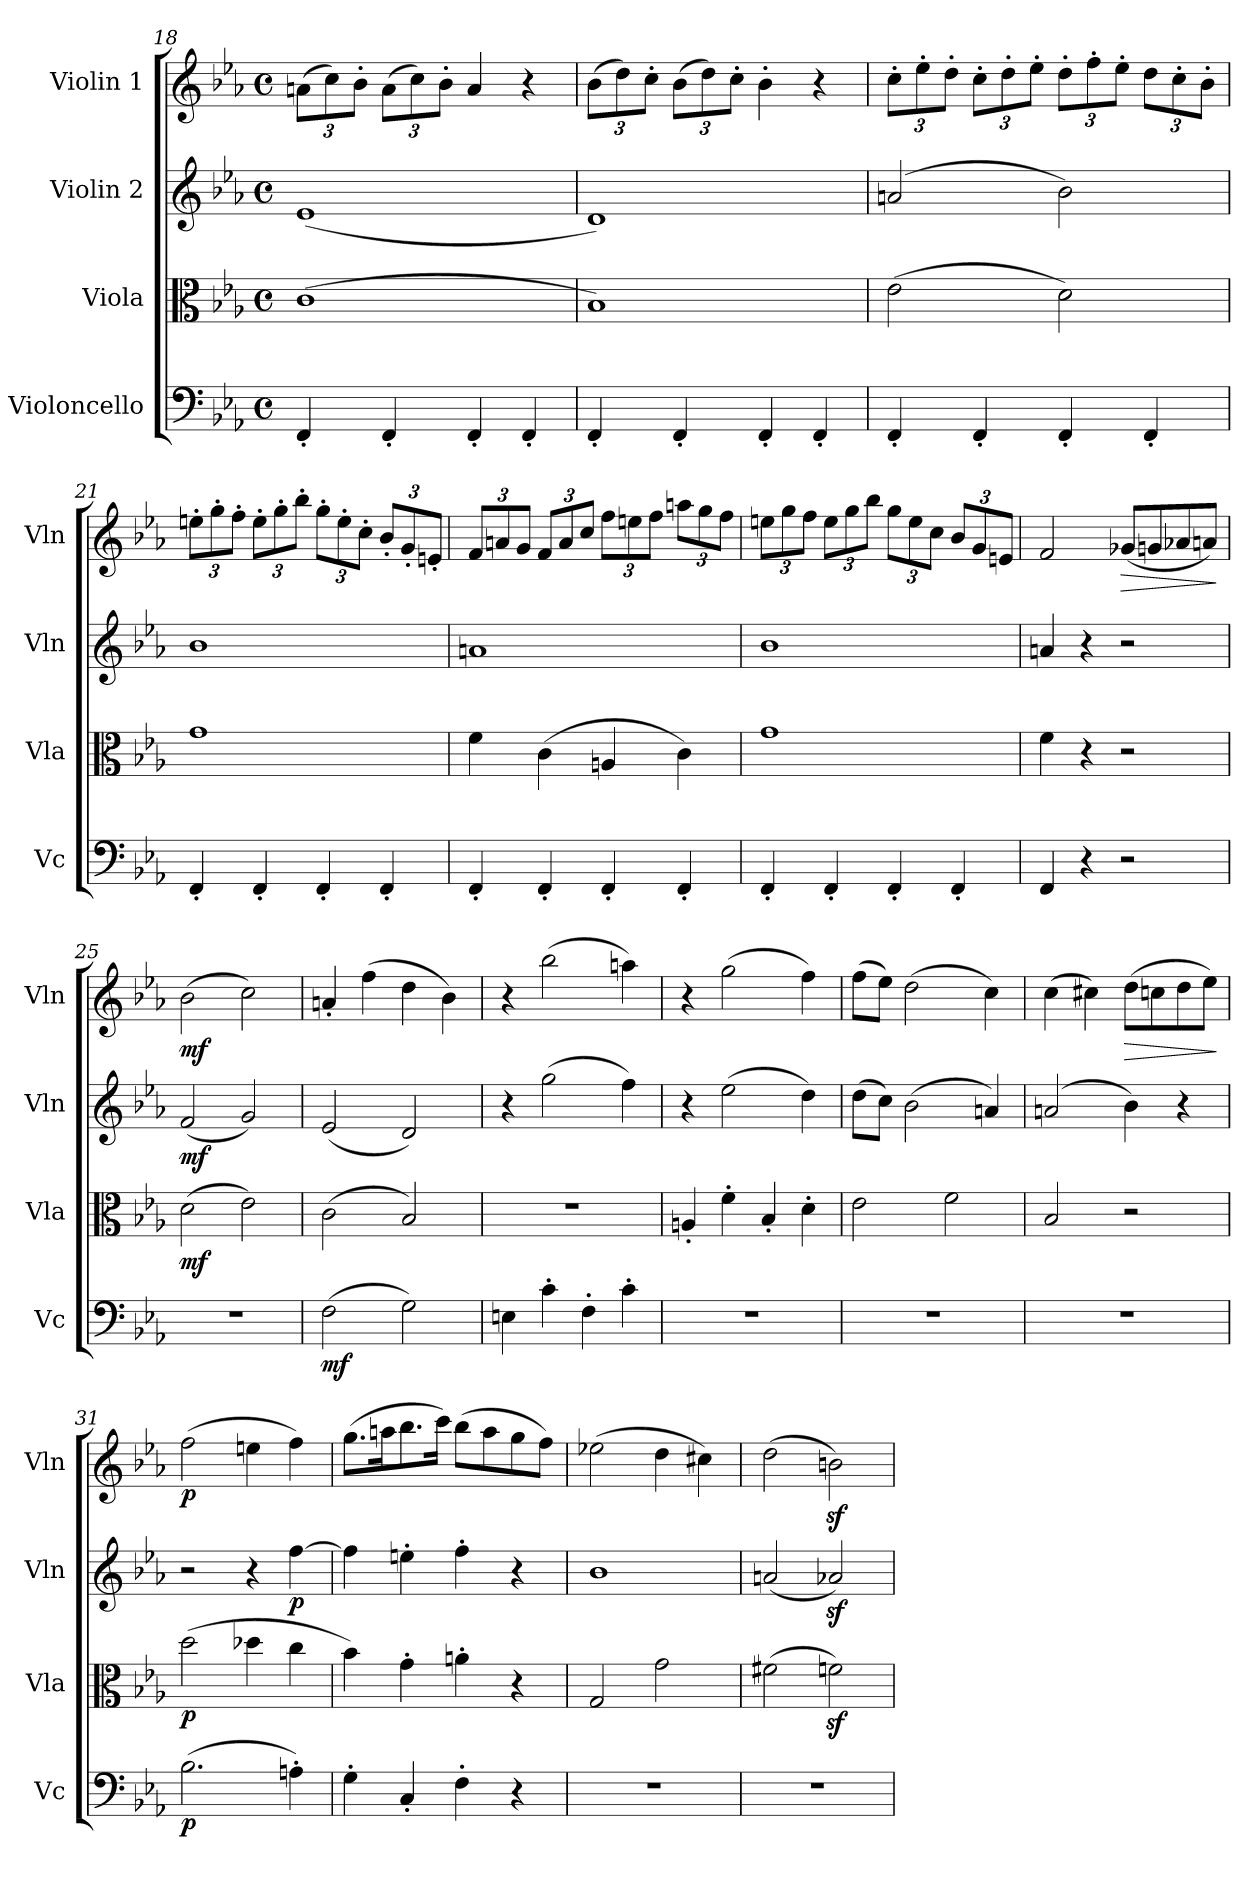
**kern	**dynam	**kern	**dynam	**kern	**dynam	**kern	**dynam
*part4	*part4	*part3	*part3	*part2	*part2	*part1	*part1
*staff4	*staff4	*staff3	*staff3	*staff2	*staff2	*staff1	*staff1
*I"Violoncello	*	*I"Viola	*	*I"Violin 2	*	*I"Violin 1	*
*I'Vc	*	*I'Vla	*	*I'Vln	*	*I'Vln	*
*clefF4	*	*clefC3	*	*clefG2	*	*clefG2	*
*k[b-e-a-]	*	*k[b-e-a-]	*	*k[b-e-a-]	*	*k[b-e-a-]	*
*M4/4	*	*M4/4	*	*M4/4	*	*M4/4	*
*met(c)	*	*met(c)	*	*met(c)	*	*met(c)	*
*	*	*	*	*	*	*Xbrackettup	*
=18	=18	=18	=18	=18	=18	=18	=18
4FF'/	.	(>1c	.	(<1e-	.	(>12an\L	.
.	.	.	.	.	.	12cc\)	.
.	.	.	.	.	.	12b-'\J	.
4FF'/	.	.	.	.	.	(>12a\L	.
.	.	.	.	.	.	12cc\)	.
.	.	.	.	.	.	12b-'\J	.
4FF'/	.	.	.	.	.	4a/	.
4FF'/	.	.	.	.	.	4r	.
!!LO:PB:g=z
=19	=19	=19	=19	=19	=19	=19	=19
4FF'/	.	1B-)	.	1d)	.	(>12b-\L	.
.	.	.	.	.	.	12dd\)	.
.	.	.	.	.	.	12cc'\J	.
4FF'/	.	.	.	.	.	(>12b-\L	.
.	.	.	.	.	.	12dd\)	.
.	.	.	.	.	.	12cc'\J	.
4FF'/	.	.	.	.	.	4b-'\	.
4FF'/	.	.	.	.	.	4r	.
=20	=20	=20	=20	=20	=20	=20	=20
4FF'/	.	(>2e-\	.	(>2an/	.	12cc'\L	.
.	.	.	.	.	.	12ee-'\	.
.	.	.	.	.	.	12dd'\J	.
4FF'/	.	.	.	.	.	12cc'\L	.
.	.	.	.	.	.	12dd'\	.
.	.	.	.	.	.	12ee-'\J	.
4FF'/	.	2d\)	.	2b-\)	.	12dd'\L	.
.	.	.	.	.	.	12ff'\	.
.	.	.	.	.	.	12ee-'\J	.
4FF'/	.	.	.	.	.	12dd\L	.
.	.	.	.	.	.	12cc'\	.
.	.	.	.	.	.	12b-'\J	.
=21	=21	=21	=21	=21	=21	=21	=21
4FF'/	.	1g	.	1b-	.	12een'\L	.
.	.	.	.	.	.	12gg'\	.
.	.	.	.	.	.	12ff'\J	.
4FF'/	.	.	.	.	.	12ee'\L	.
.	.	.	.	.	.	12gg'\	.
.	.	.	.	.	.	12bb-'\J	.
4FF'/	.	.	.	.	.	12gg'\L	.
.	.	.	.	.	.	12ee'\	.
.	.	.	.	.	.	12cc'\J	.
4FF'/	.	.	.	.	.	12b-'/L	.
.	.	.	.	.	.	12g'/	.
.	.	.	.	.	.	12en'/J	.
=22	=22	=22	=22	=22	=22	=22	=22
4FF'/	.	4f\	.	1an	.	12f/L	.
.	.	.	.	.	.	12an/	.
.	.	.	.	.	.	12g/J	.
4FF'/	.	(>4c\	.	.	.	12f/L	.
.	.	.	.	.	.	12a/	.
.	.	.	.	.	.	12cc/J	.
4FF'/	.	4An/	.	.	.	12ff\L	.
.	.	.	.	.	.	12een\	.
.	.	.	.	.	.	12ff\J	.
4FF'/	.	4c\)	.	.	.	12aan\L	.
.	.	.	.	.	.	12gg\	.
.	.	.	.	.	.	12ff\J	.
!!LO:LB:g=z
=23	=23	=23	=23	=23	=23	=23	=23
4FF'/	.	1g	.	1b-	.	12een\L	.
.	.	.	.	.	.	12gg\	.
.	.	.	.	.	.	12ff\J	.
4FF'/	.	.	.	.	.	12ee\L	.
.	.	.	.	.	.	12gg\	.
.	.	.	.	.	.	12bb-\J	.
4FF'/	.	.	.	.	.	12gg\L	.
.	.	.	.	.	.	12ee\	.
.	.	.	.	.	.	12cc\J	.
4FF'/	.	.	.	.	.	12b-/L	.
.	.	.	.	.	.	12g/	.
.	.	.	.	.	.	12en/J	.
=24	=24	=24	=24	=24	=24	=24	=24
4FF/	.	4f\	.	4an/	.	2f/	.
4r	.	4r	.	4r	.	.	.
!	!	!	!	!	!	!	!LO:HP:b
2r	.	2r	.	2r	.	(<8g-X/L	>
.	.	.	.	.	.	8gn/	.
.	.	.	.	.	.	8a-X/	.
.	.	.	.	.	.	8an/J)	.
.	.	.	.	.	.	.	]
=25	=25	=25	=25	=25	=25	=25	=25
!	!	!	!LO:DY:b	!	!LO:DY:b	!	!LO:DY:b
1r	.	(>2d\	mf	(<2f/	mf	(>2b-\	mf
.	.	2e-\)	.	2g/)	.	2cc\)	.
=26	=26	=26	=26	=26	=26	=26	=26
!	!LO:DY:b	!	!	!	!	!	!
(>2F\	mf	(>2c\	.	(<2e-/	.	4an'/	.
.	.	.	.	.	.	(>4ff\	.
2G\)	.	2B-/)	.	2d/)	.	4dd\	.
.	.	.	.	.	.	4b-\)	.
=27	=27	=27	=27	=27	=27	=27	=27
4En\	.	1r	.	4r	.	4r	.
4c'\	.	.	.	(>2gg\	.	(>2bb-\	.
4F'\	.	.	.	.	.	.	.
4c'\	.	.	.	4ff\)	.	4aan\)	.
=28	=28	=28	=28	=28	=28	=28	=28
1r	.	4An'/	.	4r	.	4r	.
.	.	4f'\	.	(>2ee-\	.	(>2gg\	.
.	.	4B-'/	.	.	.	.	.
.	.	4d'\	.	4dd\)	.	4ff\)	.
=29	=29	=29	=29	=29	=29	=29	=29
1r	.	2e-\	.	(>8dd\L	.	(>8ff\L	.
.	.	.	.	8cc\J)	.	8ee-\J)	.
.	.	.	.	(>2b-\	.	(>2dd\	.
.	.	2f\	.	.	.	.	.
.	.	.	.	4an/)	.	4cc\)	.
!!LO:LB:g=z
=30	=30	=30	=30	=30	=30	=30	=30
1r	.	2B-/	.	(>2an/	.	(>4cc\	.
.	.	.	.	.	.	4cc#X\)	.
!	!	!	!	!	!	!	!LO:HP:b
.	.	2r	.	4b-\)	.	(>8dd\L	>
.	.	.	.	.	.	8ccn\	.
.	.	.	.	4r	.	8dd\	.
.	.	.	.	.	.	8ee-\J)	.
.	.	.	.	.	.	.	]
=31	=31	=31	=31	=31	=31	=31	=31
!	!LO:DY:b	!	!LO:DY:b	!	!	!	!LO:DY:b
(>2.B-\	p	(>2dd\	p	2r	.	(>2ff\	p
.	.	4dd-X\	.	4r	.	4een\	.
!	!	!	!	!	!LO:DY:b	!	!
4An'\)	.	4cc\	.	[4ff\	p	4ff\)	.
=32	=32	=32	=32	=32	=32	=32	=32
4G'\	.	4b-\)	.	4ff\]	.	(>8.gg\L	.
.	.	.	.	.	.	16aan\K	.
4C'/	.	4g'\	.	4een'\	.	8.bb-\	.
.	.	.	.	.	.	16ccc\Jk)	.
4F'\	.	4an'\	.	4ff'\	.	(>8bb-\L	.
.	.	.	.	.	.	8aa\	.
4r	.	4r	.	4r	.	8gg\	.
.	.	.	.	.	.	8ff\J)	.
=33	=33	=33	=33	=33	=33	=33	=33
1r	.	2G/	.	1b-	.	(>2ee-X\	.
.	.	2g\	.	.	.	4dd\	.
.	.	.	.	.	.	4cc#X\)	.
=34	=34	=34	=34	=34	=34	=34	=34
1r	.	(>2f#X\	.	(<2an/	.	(>2dd\	.
.	.	2fnz<\)	.	2a-Xz</)	.	2bnz<\)	.
=	=	=	=	=	=	=	=
*-	*-	*-	*-	*-	*-	*-	*-
